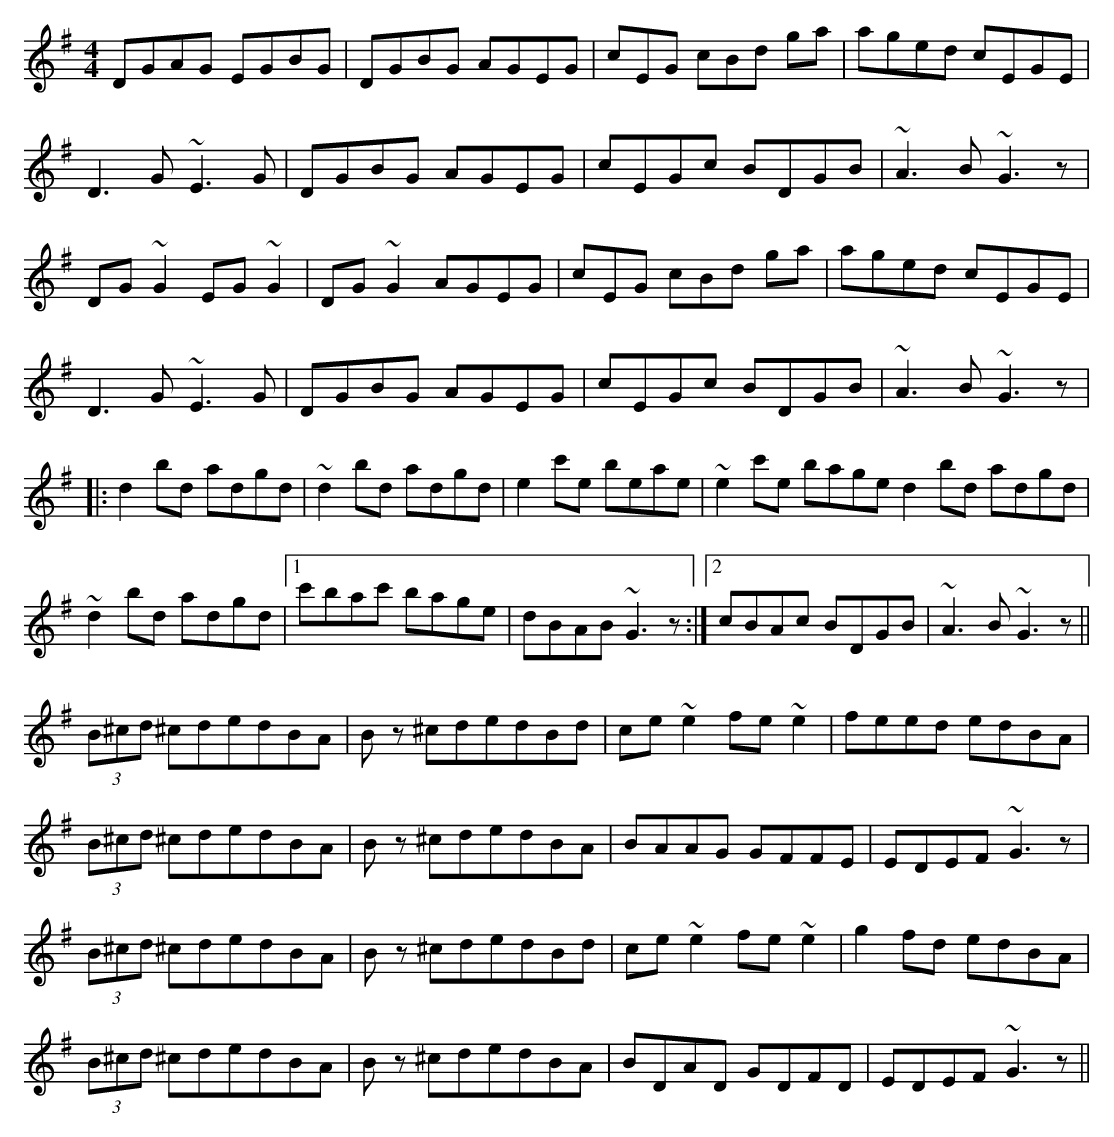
X:1
M:4/4
K:G
DGAG EGBG|DGBG AGEG|cEG cBd ga|aged cEGE|
D3G~E3G|DGBG AGEG|cEGc BDGB|~A3B ~G3z|
DG~G2 EG~G2|DG~G2 AGEG|cEG cBd ga|aged cEGE|
D3G~E3G|DGBG AGEG|cEGc BDGB|~A3B ~G3z|
|:d2 bd adgd|~d2 bd adgd|e2 c'e beae|~e2 c'e baged2 bd adgd|
~d2 bd adgd|1 c'bac' bage|dBAB ~G3z:|2 cBAc BDGB|~A3B~G3z||
(3B^cd ^cdedBA|Bz ^cdedBd|ce~e2 fe~e2|feed edBA|
(3B^cd ^cdedBA|Bz ^cdedBA|BAAG GFFE|EDEF ~G3z|
(3B^cd ^cdedBA|Bz ^cdedBd|ce~e2 fe~e2|g2fd edBA|
(3B^cd ^cdedBA|Bz ^cdedBA|BDAD GDFD|EDEF ~G3z||
